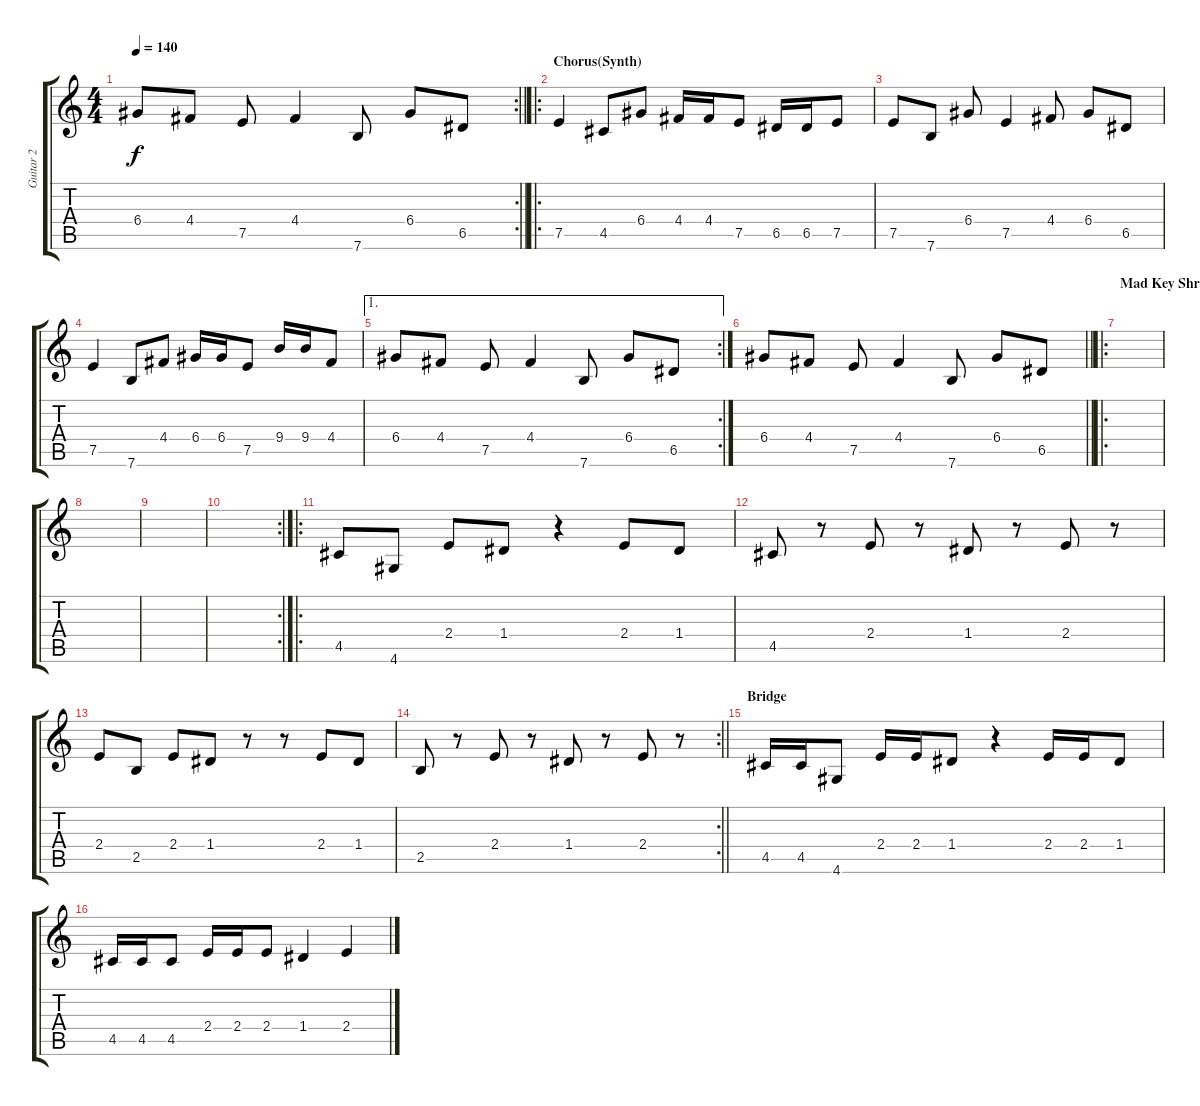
\track ("Guitar 2" "Guitar 2") {instrument overdrivenguitar}
\staff {score tabs}
\tuning (E4 B3 G3 D3 A2 E2) {hide}
\rc 2
\ts (4 4)
\tempo 140
\clef g2
\barLineRight lightlight
\ks c
6.4.8{dy f} 4.4.8 7.5.8 4.4.4 7.6.8 6.4.8 6.5.8 |
\ro
\section ("" "Chorus(Synth)")
7.5.4 4.5.8 6.4.8 4.4.16 4.4.16 7.5.8 6.5.16 6.5.16 7.5.8 |
7.5.8 7.6.8 6.4.8 7.5.4 4.4.8 6.4.8 6.5.8 |
7.5.4 7.6.8 4.4.8 6.4.16 6.4.16 7.5.8 9.4.16 9.4.16 4.4.8 |
\ae 1
\rc 2
6.4.8 4.4.8 7.5.8 4.4.4 7.6.8 6.4.8 6.5.8 |
\barLineRight lightlight
6.4.8 4.4.8 7.5.8 4.4.4 7.6.8 6.4.8 6.5.8 |
\ro
\section ("" "Mad Key Shred Solo")
|
|
|
\rc 2
|
\ro
4.5.8 4.6.8 2.4.8 1.4.8 r.4 2.4.8 1.4.8 |
4.5.8 r.8 2.4.8 r.8 1.4.8 r.8 2.4.8 r.8 |
2.4.8 2.5.8 2.4.8 1.4.8 r.8 r.8 2.4.8 1.4.8 |
\rc 2
\barLineRight lightlight
2.5.8 r.8 2.4.8 r.8 1.4.8 r.8 2.4.8 r.8 |
\section ("" "Bridge")
4.5.16 4.5.16 4.6.8 2.4.16 2.4.16 1.4.8 r.4 2.4.16 2.4.16 1.4.8 |
4.5.16 4.5.16 4.5.8 2.4.16 2.4.16 2.4.8 1.4.4 2.4.4
